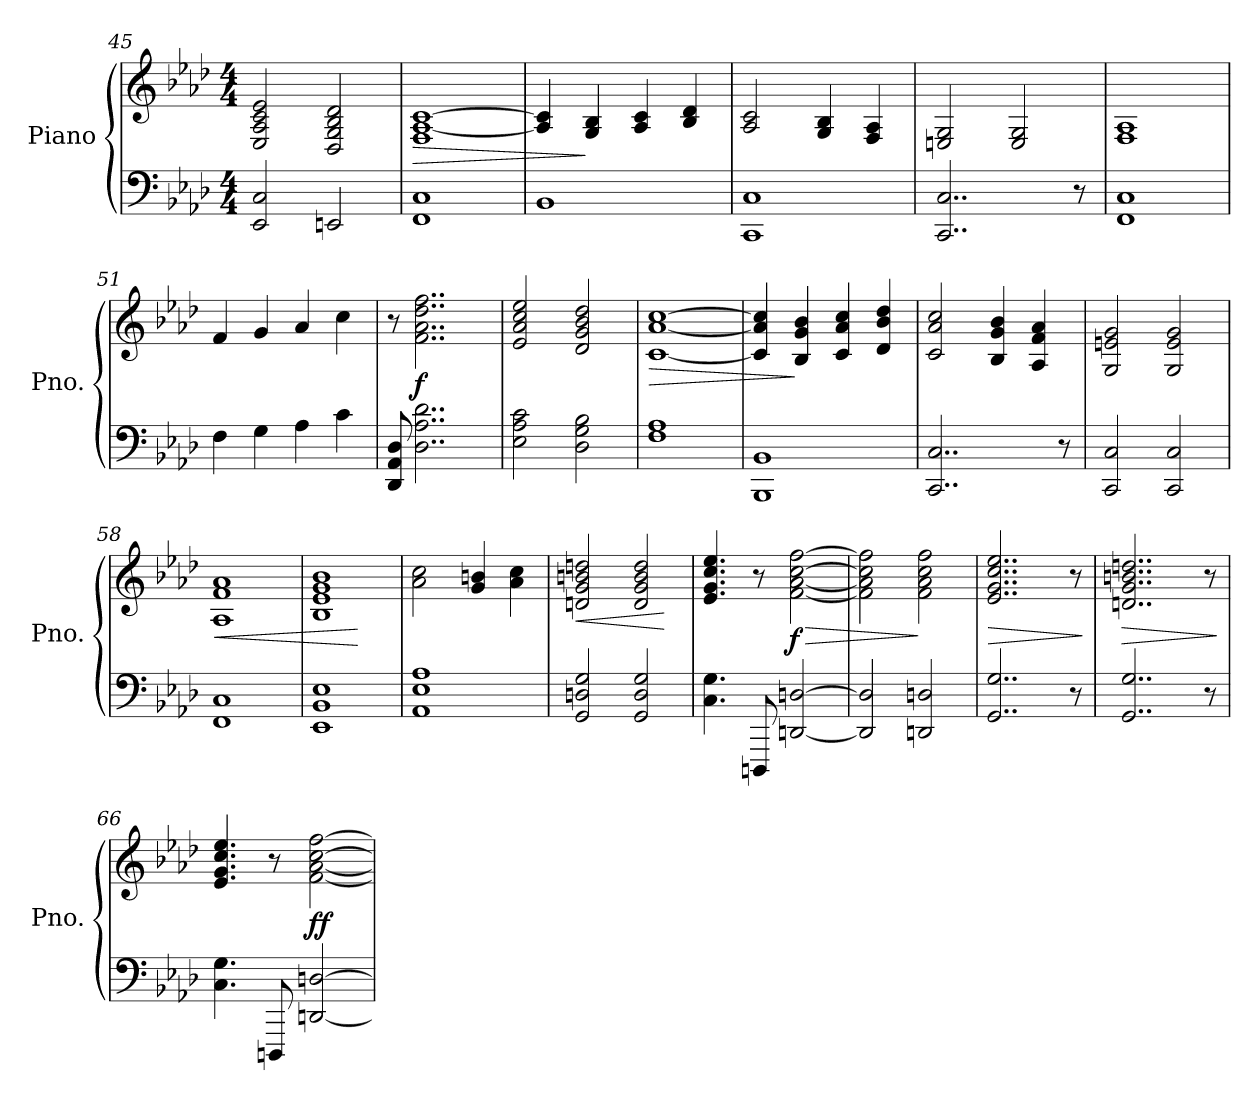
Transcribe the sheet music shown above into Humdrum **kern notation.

**kern	**kern	**dynam
*part1	*part1	*part1
*staff2	*staff1	*staff1/2
*I"Piano	*	*
*I'Pno.	*	*
*clefF4	*clefG2	*
*k[b-e-a-d-]	*k[b-e-a-d-]	*
*M4/4	*M4/4	*
=45	=45	=45
2EE-/ 2C/	2E-/ 2A-/ 2c/ 2e-/	.
2EEn/	2D-/ 2G/ 2B-/ 2d-/	.
=46	=46	=46
!	!	!LO:HP:b
1FF 1C	1F [1A- [1c	>
=47	=47	=47
1BB-	4A-/] 4c/]	.
.	4G/ 4B-/	]
.	4A-/ 4c/	.
.	4B-/ 4d-/	.
=48	=48	=48
1CC 1C	2A-/ 2c/	.
.	4G/ 4B-/	.
.	4F/ 4A-/	.
=49	=49	=49
2..CC/ 2..C/	2En/ 2G/	.
.	2E/ 2G/	.
8r	.	.
=50	=50	=50
1FF 1C	1F 1A-	.
!!LO:LB:g=z
=51	=51	=51
4F\	4f/	.
4G\	4g/	.
4A-\	4a-/	.
4c\	4cc\	.
=52	=52	=52
8DD-/ 8AA-/ 8D-/	8r	.
!	!	!LO:DY:b
2..D-\ 2..A-\ 2..d-\	2..f\ 2..a-\ 2..dd-\ 2..ff\	f
=53	=53	=53
2E-\ 2A-\ 2c\	2e-/ 2a-/ 2cc/ 2ee-/	.
2D-\ 2G\ 2B-\	2d-/ 2g/ 2b-/ 2dd-/	.
=54	=54	=54
!	!	!LO:HP:b
1F 1A-	[1c [1a- [1cc	>
=55	=55	=55
1BBB- 1BB-	4c/] 4a-/] 4cc/]	.
.	4B-/ 4g/ 4b-/	]
.	4c/ 4a-/ 4cc/	.
.	4d-/ 4b-/ 4dd-/	.
=56	=56	=56
2..CC/ 2..C/	2c/ 2a-/ 2cc/	.
.	4B-/ 4g/ 4b-/	.
.	4A-/ 4f/ 4a-/	.
8r	.	.
=57	=57	=57
2CC/ 2C/	2G/ 2en/ 2g/	.
2CC/ 2C/	2G/ 2e/ 2g/	.
=58	=58	=58
!	!	!LO:HP:b
1FF 1C	1A- 1f 1a-	<
=59	=59	=59
1EE- 1BB- 1E-	1B- 1e- 1g 1b-	.
.	.	[
=60	=60	=60
1AA- 1E- 1A-	2a-\ 2cc\	.
.	4g/ 4bn/	.
.	4a-\ 4cc\	.
=61	=61	=61
!	!	!LO:HP:b
2GG/ 2Dn/ 2G/	2dn/ 2g/ 2bn/ 2ddn/	<
2GG/ 2D/ 2G/	2d/ 2g/ 2b/ 2dd/	.
.	.	[
!!LO:LB:g=z
=62	=62	=62
4.C\ 4.G\	4.e-/ 4.g/ 4.cc/ 4.ee-/	.
8DDDn/	8r	.
!	!	!LO:HP:b
!	!	!LO:DY:n=1:b
[2DDn/ [2Dn/	[2f\ [2a-\ [2cc\ [2ff\	> f
=63	=63	=63
2DD/] 2D/]	2f\] 2a-\] 2cc\] 2ff\]	.
2DDn/ 2Dn/	2f\ 2a-\ 2cc\ 2ff\	]
=64	=64	=64
!	!	!LO:HP:b
2..GG/ 2..G/	2..e-/ 2..g/ 2..cc/ 2..ee-/	>
8r	8r	.
.	.	]
=65	=65	=65
!	!	!LO:HP:b
2..GG/ 2..G/	2..dn/ 2..g/ 2..bn/ 2..ddn/	>
8r	8r	.
.	.	]
=66	=66	=66
4.C\ 4.G\	4.e-/ 4.g/ 4.cc/ 4.ee-/	.
8DDDn/	8r	.
!	!	!LO:DY:b
[2DDn/ [2Dn/	[2f\ [2a-\ [2cc\ [2ff\	ff
=	=	=
*-	*-	*-
